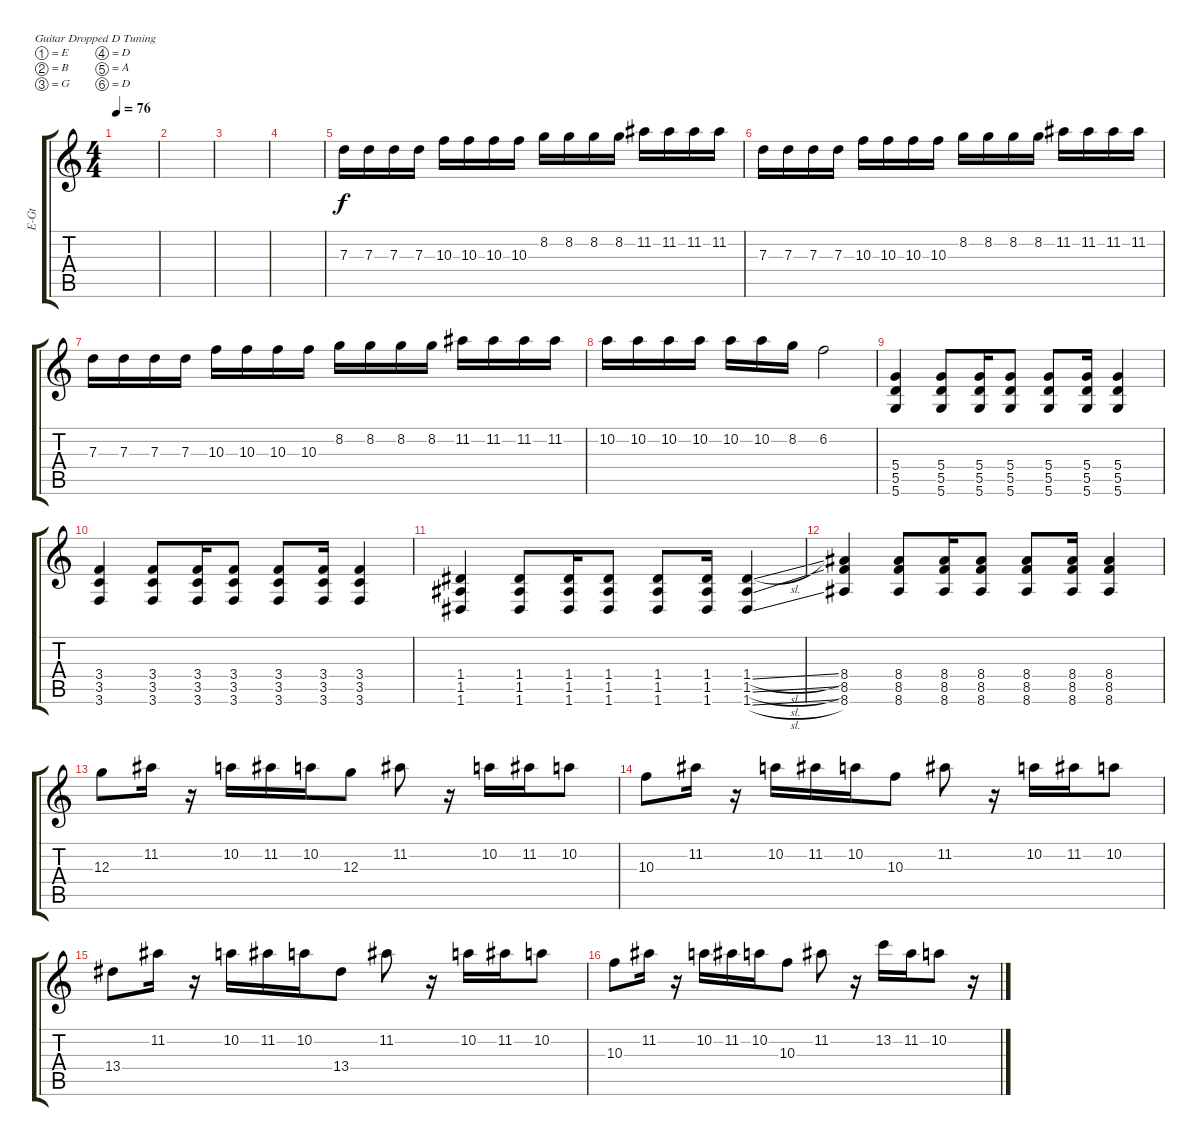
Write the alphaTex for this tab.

\track ("Electric Guitar" "E-Gt") {solo instrument distortionguitar}
\staff {score tabs}
\tuning (E4 B3 G3 D3 A2 D2)
\ts (4 4)
\tempo 76
\clef g2
\ks c
|
|
|
|
7.3.16 7.3.16 7.3.16 7.3.16 10.3.16 10.3.16 10.3.16 10.3.16 8.2.16 8.2.16 8.2.16 8.2.16 11.2.16 11.2.16 11.2.16 11.2.16 |
7.3.16 7.3.16 7.3.16 7.3.16 10.3.16 10.3.16 10.3.16 10.3.16 8.2.16 8.2.16 8.2.16 8.2.16 11.2.16 11.2.16 11.2.16 11.2.16 |
7.3.16 7.3.16 7.3.16 7.3.16 10.3.16 10.3.16 10.3.16 10.3.16 8.2.16 8.2.16 8.2.16 8.2.16 11.2.16 11.2.16 11.2.16 11.2.16 |
10.2.16 10.2.16 10.2.16 10.2.16 10.2.16 10.2.16 8.2.16 6.2.2 |
(5.6 5.5 5.4).4 (5.6 5.5 5.4).8 (5.6 5.5 5.4).16 (5.6 5.5 5.4).8 (5.6 5.5 5.4).8 (5.6 5.5 5.4).16 (5.6 5.5 5.4).4 |
(3.6 3.5 3.4).4 (3.6 3.5 3.4).8 (3.6 3.5 3.4).16 (3.6 3.5 3.4).8 (3.6 3.5 3.4).8 (3.6 3.5 3.4).16 (3.6 3.5 3.4).4 |
(1.6 1.5 1.4).4 (1.6 1.5 1.4).8 (1.6 1.5 1.4).16 (1.6 1.5 1.4).8 (1.6 1.5 1.4).8 (1.6 1.5 1.4).16 (1.6{sl} 1.5{sl} 1.4{sl}).4 |
(8.6 8.5 8.4).4 (8.6 8.5 8.4).8 (8.6 8.5 8.4).16 (8.6 8.4 8.5).8 (8.6 8.5 8.4).8 (8.5 8.4 8.6).16 (8.6 8.5 8.4).4 |
12.3.8 11.2.16 r.16 10.2.16 11.2.16 10.2.16 12.3.8 11.2.8 r.16 10.2.16 11.2.16 10.2.8 |
10.3.8 11.2.16 r.16 10.2.16 11.2.16 10.2.16 10.3.8 11.2.8 r.16 10.2.16 11.2.16 10.2.8 |
13.4.8 11.2.16 r.16 10.2.16 11.2.16 10.2.16 13.4.8 11.2.8 r.16 10.2.16 11.2.16 10.2.8 |
10.3.8 11.2.16 r.16 10.2.16 11.2.16 10.2.16 10.3.8 11.2.8 r.16 13.2.16 11.2.16 10.2.8 r.16
